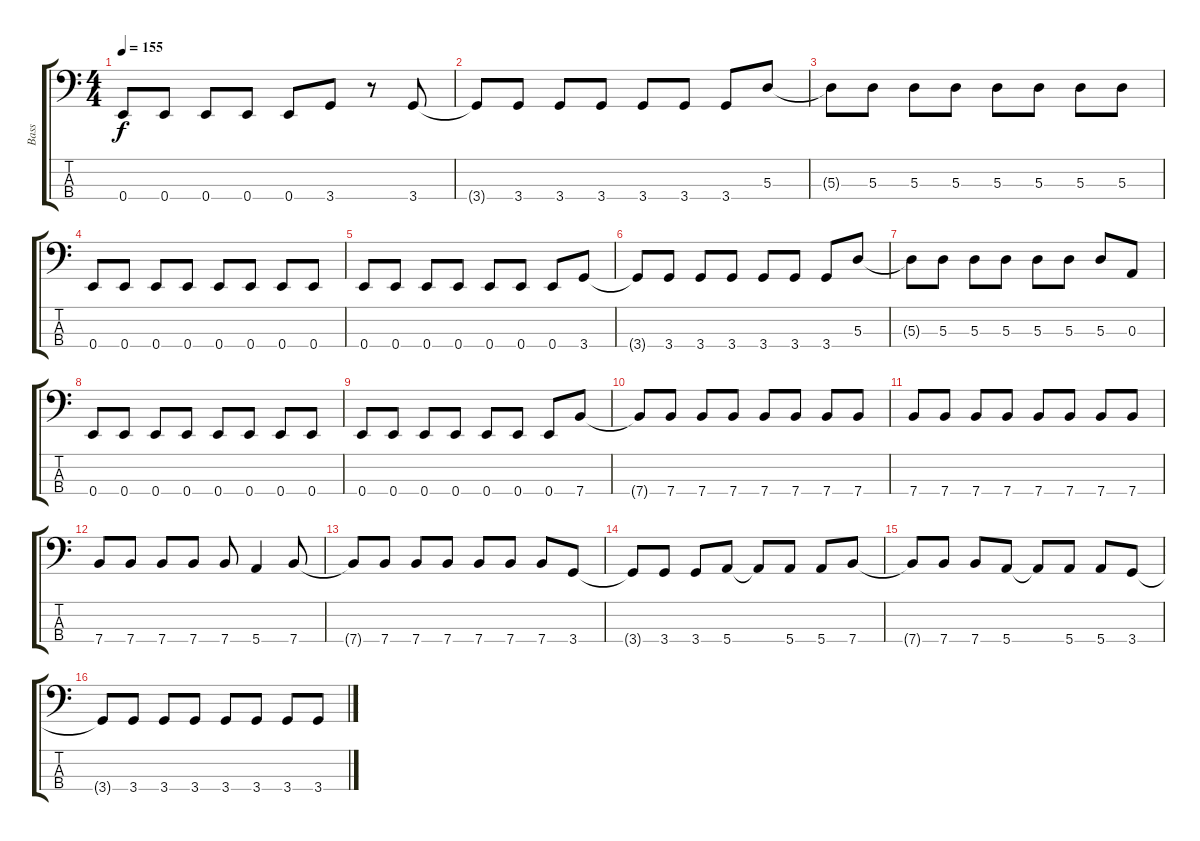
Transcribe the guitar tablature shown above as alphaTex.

\track ("Bass" "Bass") {instrument electricbassfinger}
\staff {score tabs}
\tuning (G2 D2 A1 E1) {hide}
\ts (4 4)
\tempo 155
\clef f4
\ks c
0.4.8{dy f} 0.4.8 0.4.8 0.4.8 0.4.8 3.4.8 r.8 3.4.8 |
3.4{t}.8 3.4.8 3.4.8 3.4.8 3.4.8 3.4.8 3.4.8 5.3.8 |
5.3{t}.8 5.3.8 5.3.8 5.3.8 5.3.8 5.3.8 5.3.8 5.3.8 |
0.4.8 0.4.8 0.4.8 0.4.8 0.4.8 0.4.8 0.4.8 0.4.8 |
0.4.8 0.4.8 0.4.8 0.4.8 0.4.8 0.4.8 0.4.8 3.4.8 |
3.4{t}.8 3.4.8 3.4.8 3.4.8 3.4.8 3.4.8 3.4.8 5.3.8 |
5.3{t}.8 5.3.8 5.3.8 5.3.8 5.3.8 5.3.8 5.3.8 0.3.8 |
0.4.8 0.4.8 0.4.8 0.4.8 0.4.8 0.4.8 0.4.8 0.4.8 |
0.4.8 0.4.8 0.4.8 0.4.8 0.4.8 0.4.8 0.4.8 7.4.8 |
7.4{t}.8 7.4.8 7.4.8 7.4.8 7.4.8 7.4.8 7.4.8 7.4.8 |
7.4.8 7.4.8 7.4.8 7.4.8 7.4.8 7.4.8 7.4.8 7.4.8 |
7.4.8 7.4.8 7.4.8 7.4.8 7.4.8 5.4.4 7.4.8 |
7.4{t}.8 7.4.8 7.4.8 7.4.8 7.4.8 7.4.8 7.4.8 3.4.8 |
3.4{t}.8 3.4.8 3.4.8 5.4.8 5.4{t}.8 5.4.8 5.4.8 7.4.8 |
7.4{t}.8 7.4.8 7.4.8 5.4.8 5.4{t}.8 5.4.8 5.4.8 3.4.8 |
3.4{t}.8 3.4.8 3.4.8 3.4.8 3.4.8 3.4.8 3.4.8 3.4.8
